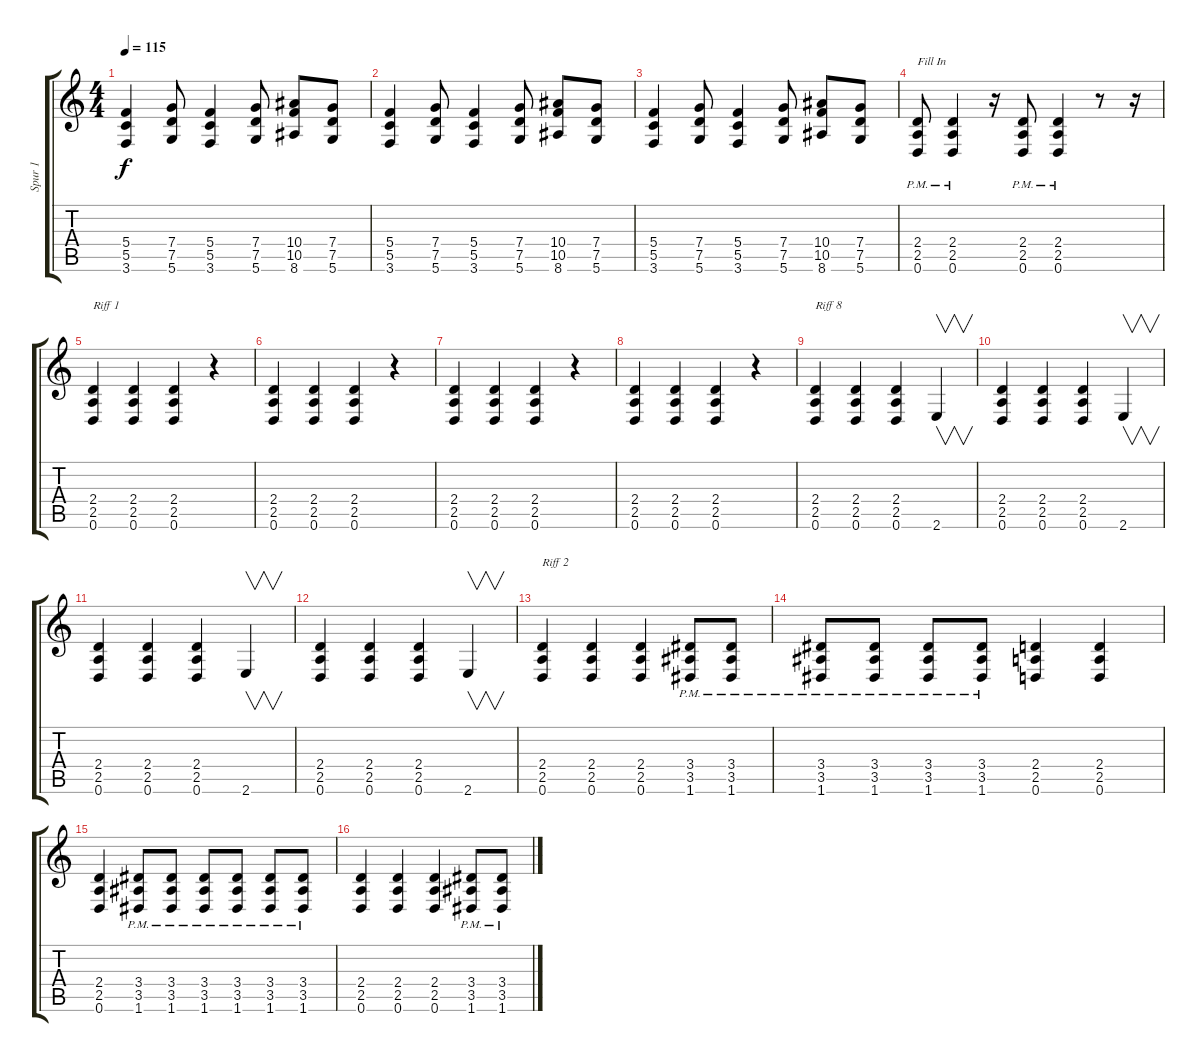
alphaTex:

\track ("Spur 1" "Spur 1") {instrument distortionguitar}
\staff {score tabs}
\tuning (D4 A3 F3 C3 G2 D2) {hide}
\ts (4 4)
\tempo 115
\clef g2
\ks c
(5.4 5.5 3.6).4{dy f} (7.4 7.5 5.6).8 (5.4 5.5 3.6).4 (7.4 7.5 5.6).8 (10.4 10.5 8.6).8 (7.4 7.5 5.6).8 |
(5.4 5.5 3.6).4 (7.4 7.5 5.6).8 (5.4 5.5 3.6).4 (7.4 7.5 5.6).8 (10.4 10.5 8.6).8 (7.4 7.5 5.6).8 |
(5.4 5.5 3.6).4 (7.4 7.5 5.6).8 (5.4 5.5 3.6).4 (7.4 7.5 5.6).8 (10.4 10.5 8.6).8 (7.4 7.5 5.6).8 |
(2.4{pm} 2.5{pm} 0.6{pm}).8{txt "Fill In"} (2.4{pm} 2.5{pm} 0.6{pm}).4 r.16 (2.4{pm} 2.5{pm} 0.6{pm}).8 (2.4{pm} 2.5{pm} 0.6{pm}).4 r.8 r.16 |
(2.4 2.5 0.6).4{txt "Riff 1"} (2.4 2.5 0.6).4 (2.4 2.5 0.6).4 r.4 |
(2.4 2.5 0.6).4 (2.4 2.5 0.6).4 (2.4 2.5 0.6).4 r.4 |
(2.4 2.5 0.6).4 (2.4 2.5 0.6).4 (2.4 2.5 0.6).4 r.4 |
(2.4 2.5 0.6).4 (2.4 2.5 0.6).4 (2.4 2.5 0.6).4 r.4 |
(2.4 2.5 0.6).4{txt "Riff 8"} (2.4 2.5 0.6).4 (2.4 2.5 0.6).4 2.6.4{v} |
(2.4 2.5 0.6).4 (2.4 2.5 0.6).4 (2.4 2.5 0.6).4 2.6.4{v} |
(2.4 2.5 0.6).4 (2.4 2.5 0.6).4 (2.4 2.5 0.6).4 2.6.4{v} |
(2.4 2.5 0.6).4 (2.4 2.5 0.6).4 (2.4 2.5 0.6).4 2.6.4{v} |
(2.4 2.5 0.6).4{txt "Riff 2"} (2.4 2.5 0.6).4 (2.4 2.5 0.6).4 (3.4{pm} 3.5{pm} 1.6{pm}).8 (3.4{pm} 3.5{pm} 1.6{pm}).8 |
(3.4{pm} 3.5{pm} 1.6{pm}).8 (3.4{pm} 3.5{pm} 1.6{pm}).8 (3.4{pm} 3.5{pm} 1.6{pm}).8 (3.4{pm} 3.5{pm} 1.6{pm}).8 (2.4 2.5 0.6).4 (2.4 2.5 0.6).4 |
(2.4 2.5 0.6).4 (3.4{pm} 3.5{pm} 1.6{pm}).8 (3.4{pm} 3.5{pm} 1.6{pm}).8 (3.4{pm} 3.5{pm} 1.6{pm}).8 (3.4{pm} 3.5{pm} 1.6{pm}).8 (3.4{pm} 3.5{pm} 1.6{pm}).8 (3.4{pm} 3.5{pm} 1.6{pm}).8 |
(2.4 2.5 0.6).4 (2.4 2.5 0.6).4 (2.4 2.5 0.6).4 (3.4{pm} 3.5{pm} 1.6{pm}).8 (3.4{pm} 3.5{pm} 1.6{pm}).8
